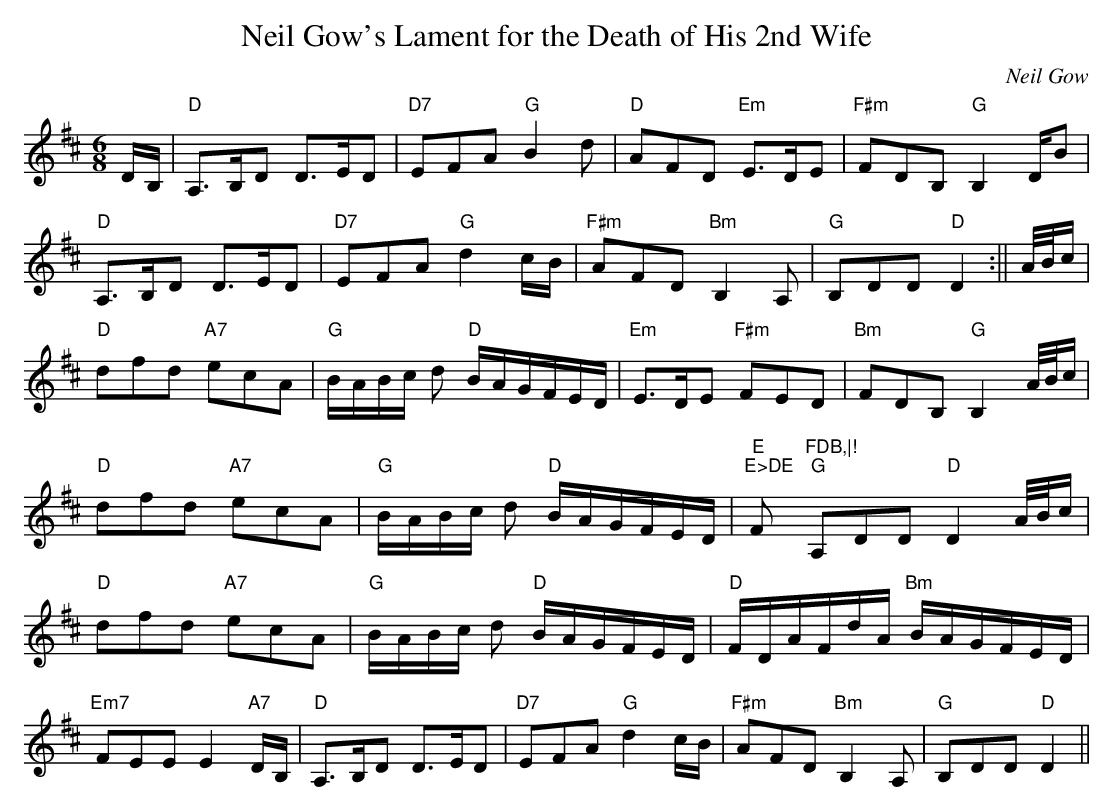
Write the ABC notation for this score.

X:1
T:Neil Gow's Lament for the Death of His 2nd Wife
M:6/8
L:1/8
C:Neil Gow
K:D
D/B,/|"D"A,>B,D D>ED|"D7"EFA "G"B2 d|"D"AFD "Em"E>DE|"F#m"FDB, "G"B,2D/B
,/|
"D"A,>B,D D>ED|"D7"EFA "G"d2 c/B/|"F#m"AFD "Bm"B,2A,|"G"B,DD "D"D2:||
A/4B/4c/|"D"dfd "A7"ecA|"G"B/A/B/c/ d"D" B/A/G/F/E/D/|"Em"E>DE "F#m"FED|
"Bm"FDB,"G" B,2 A/4B/4c/|"D"dfd "A7"ecA|"G"B/A/B/c/ d "D"B/A/G/F/E/D/|"E
m"E>DE "F#m"FDB,|!
"G"A,DD "D"D2 A/4B/4c/|"D"dfd "A7"ecA|"G"B/A/B/c/ d "D"B/A/G/F/E/D/|
"D"F/D/A/F/d/A/ "Bm"B/A/G/F/E/D/|!"Em7"FEE E2"A7"D/B,/|
"D"A,>B,D D>ED|"D7"EFA "G"d2 c/B/|"F#m"AFD "Bm"B,2A,|"G"B,DD "D"D2||
